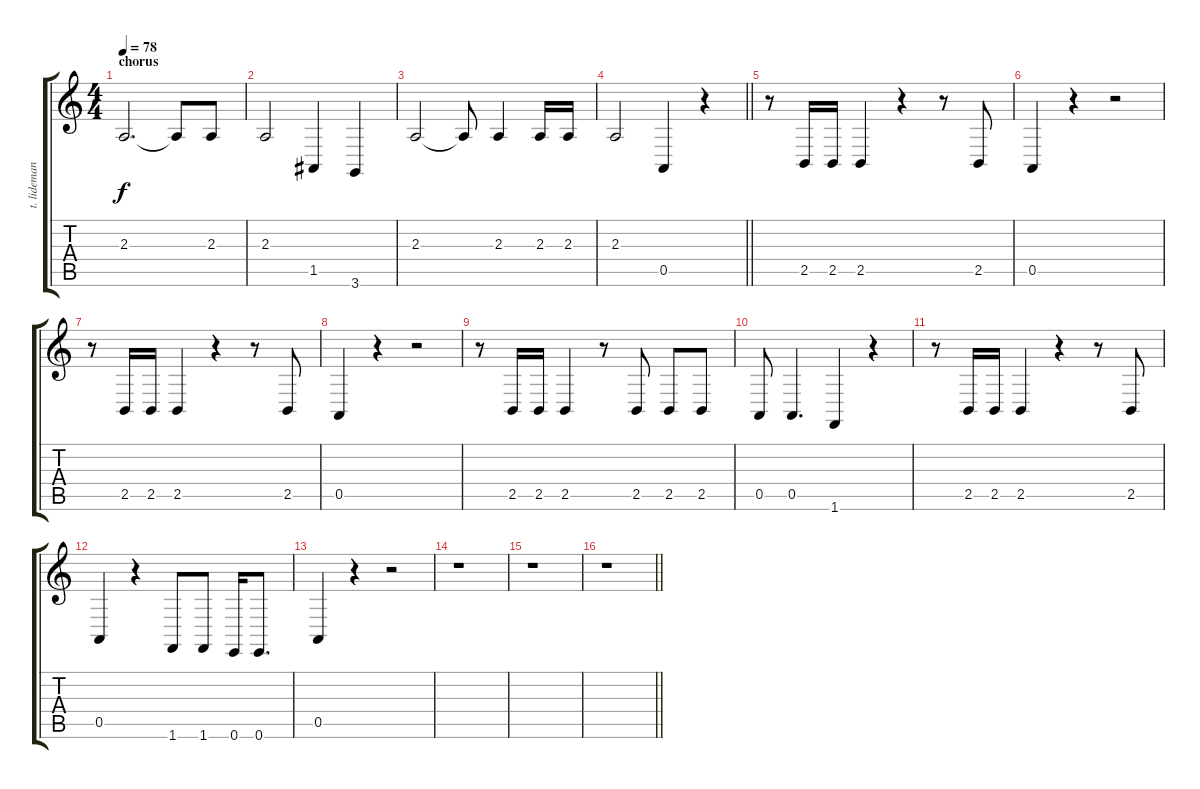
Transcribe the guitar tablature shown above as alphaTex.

\track ("t. lidemann - lead vocals" "t. lideman") {instrument sitar}
\staff {score tabs}
\tuning (E4 B3 G3 D3 A2 E2) {hide}
\ts (4 4)
\section ("" "chorus")
\tempo 78
\clef g2
\ks c
2.3.2{d dy f} 2.3{t}.8 2.3.8 |
2.3.2 1.5.4 3.6.4 |
2.3.2 2.3{t}.8 2.3.4 2.3.16 2.3.16 |
\barLineRight lightlight
2.3.2 0.5.4 r.4 |
r.8 2.5.16 2.5.16 2.5.4 r.4 r.8 2.5.8 |
0.5.4 r.4 r.2 |
r.8 2.5.16 2.5.16 2.5.4 r.4 r.8 2.5.8 |
0.5.4 r.4 r.2 |
r.8 2.5.16 2.5.16 2.5.4 r.8 2.5.8 2.5.8 2.5.8 |
0.5.8 0.5.4{d} 1.6.4 r.4 |
r.8 2.5.16 2.5.16 2.5.4 r.4 r.8 2.5.8 |
0.5.4 r.4 1.6.8 1.6.8 0.6.16 0.6.8{d} |
0.5.4 r.4 r.2 |
r.1 |
r.1 |
\barLineRight lightlight
r.1
